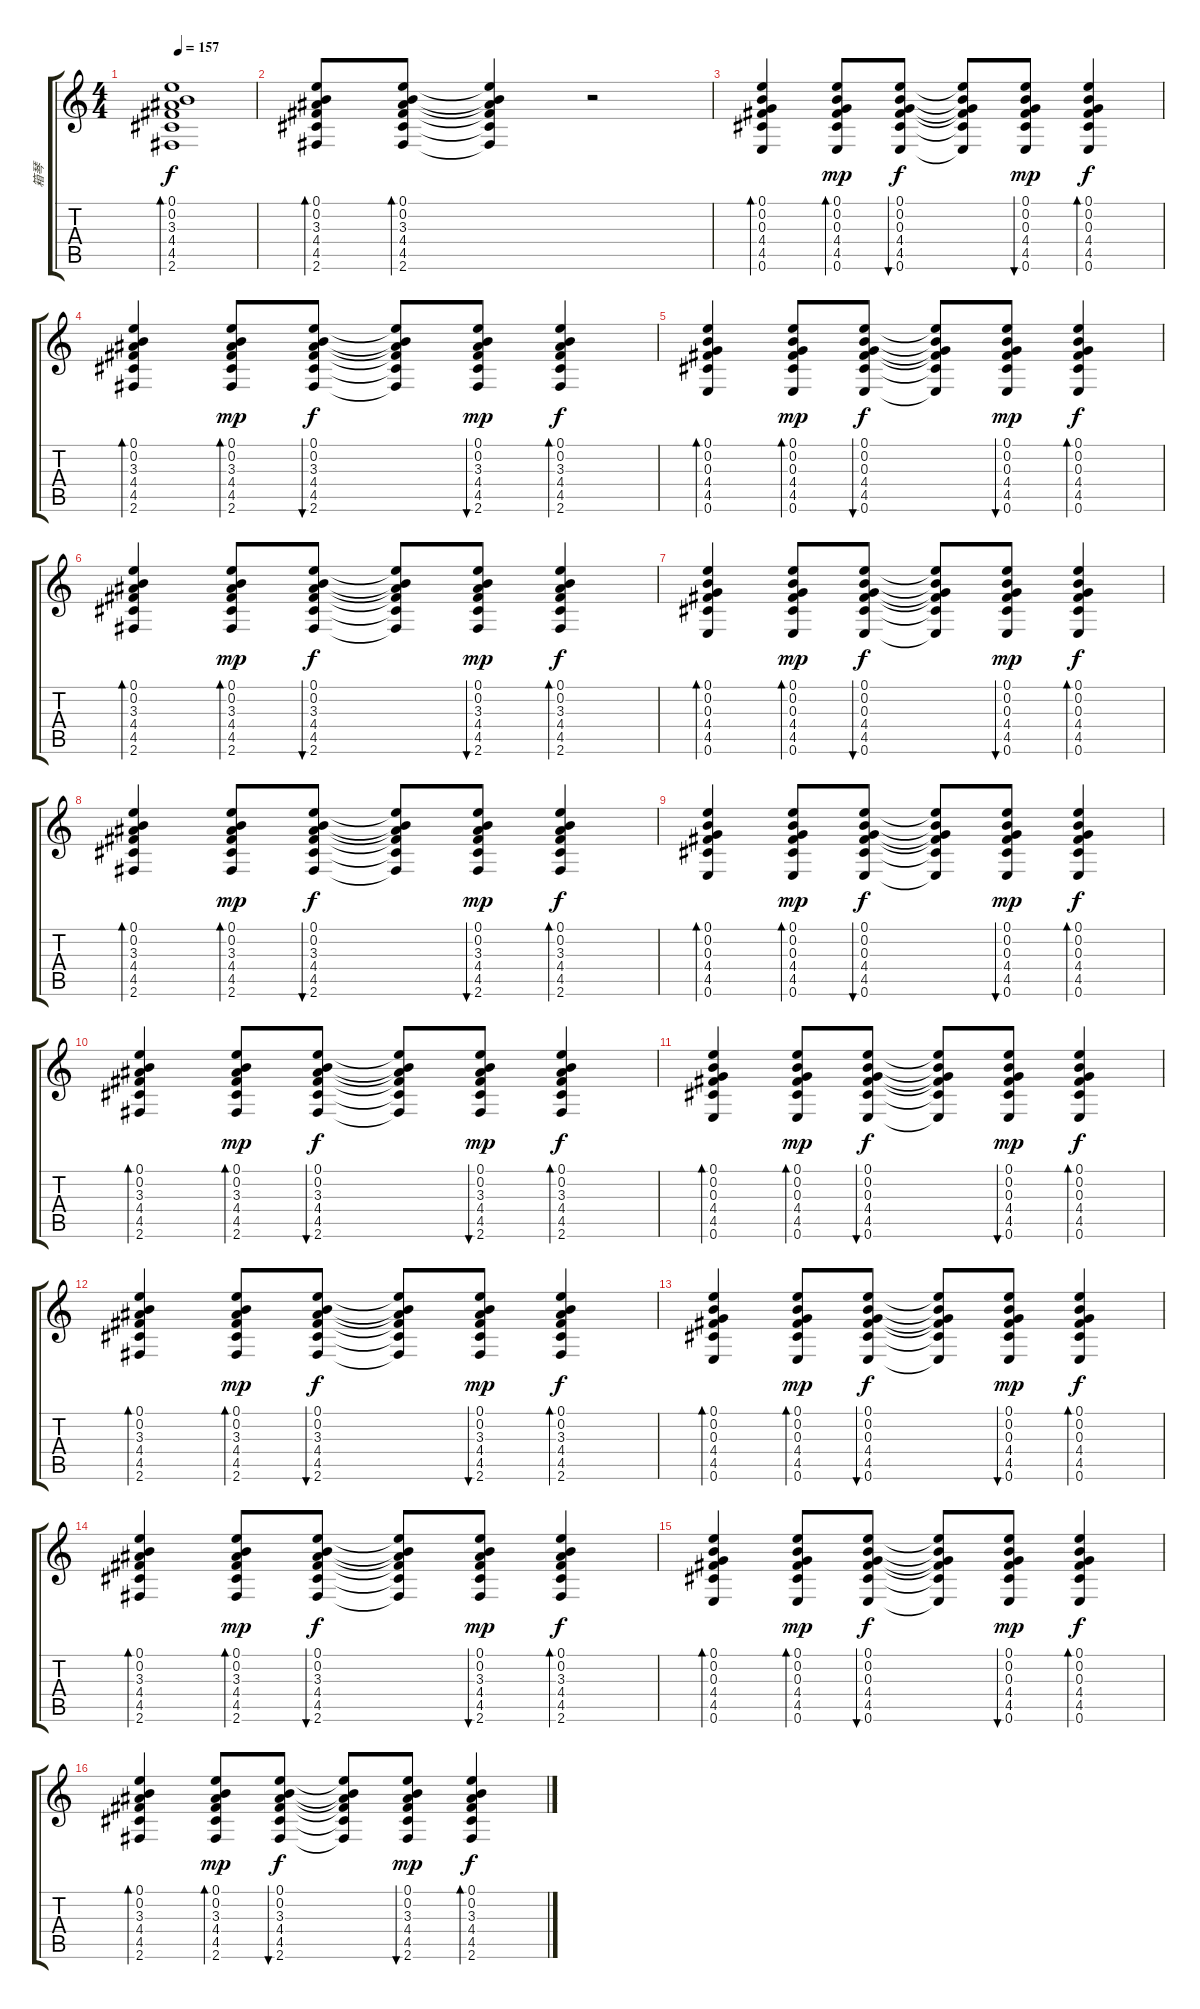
\track ("箱琴" "箱琴") {instrument acousticguitarsteel}
\staff {score tabs}
\tuning (E4 B3 G3 D3 A2 E2) {hide}
\ts (4 4)
\tempo 157
\clef g2
\ks c
(0.1 0.2 3.3 4.4 4.5 2.6).1{bd 120 dy f} |
(0.1 0.2 3.3 4.4 4.5 2.6).8{bd 120} (0.1 0.2 3.3 4.4 4.5 2.6).8{bd 60} (0.1{t} 0.2{t} 3.3{t} 4.4{t} 4.5{t} 2.6{t}).4 r.2 |
(0.1 0.2 0.3 4.4 4.5 0.6).4{bd 30} (0.1 0.2 0.3 4.4 4.5 0.6).8{bd 30 dy mp} (0.1 0.2 0.3 4.4 4.5 0.6).8{bu 30 dy f} (0.1{t} 0.2{t} 0.3{t} 4.4{t} 4.5{t} 0.6{t}).8 (0.1 0.2 0.3 4.4 4.5 0.6).8{bu 30 dy mp} (0.1 0.2 0.3 4.4 4.5 0.6).4{bd 30 dy f} |
(0.1 0.2 3.3 4.4 4.5 2.6).4{bd 30} (0.1 0.2 3.3 4.4 4.5 2.6).8{bd 30 dy mp} (0.1 0.2 3.3 4.4 4.5 2.6).8{bu 30 dy f} (0.1{t} 0.2{t} 3.3{t} 4.4{t} 4.5{t} 2.6{t}).8 (0.1 0.2 3.3 4.4 4.5 2.6).8{bu 30 dy mp} (0.1 0.2 3.3 4.4 4.5 2.6).4{bd 30 dy f} |
(0.1 0.2 0.3 4.4 4.5 0.6).4{bd 30} (0.1 0.2 0.3 4.4 4.5 0.6).8{bd 30 dy mp} (0.1 0.2 0.3 4.4 4.5 0.6).8{bu 30 dy f} (0.1{t} 0.2{t} 0.3{t} 4.4{t} 4.5{t} 0.6{t}).8 (0.1 0.2 0.3 4.4 4.5 0.6).8{bu 30 dy mp} (0.1 0.2 0.3 4.4 4.5 0.6).4{bd 30 dy f} |
(0.1 0.2 3.3 4.4 4.5 2.6).4{bd 30} (0.1 0.2 3.3 4.4 4.5 2.6).8{bd 30 dy mp} (0.1 0.2 3.3 4.4 4.5 2.6).8{bu 30 dy f} (0.1{t} 0.2{t} 3.3{t} 4.4{t} 4.5{t} 2.6{t}).8 (0.1 0.2 3.3 4.4 4.5 2.6).8{bu 30 dy mp} (0.1 0.2 3.3 4.4 4.5 2.6).4{bd 30 dy f} |
(0.1 0.2 0.3 4.4 4.5 0.6).4{bd 30} (0.1 0.2 0.3 4.4 4.5 0.6).8{bd 30 dy mp} (0.1 0.2 0.3 4.4 4.5 0.6).8{bu 30 dy f} (0.1{t} 0.2{t} 0.3{t} 4.4{t} 4.5{t} 0.6{t}).8 (0.1 0.2 0.3 4.4 4.5 0.6).8{bu 30 dy mp} (0.1 0.2 0.3 4.4 4.5 0.6).4{bd 30 dy f} |
(0.1 0.2 3.3 4.4 4.5 2.6).4{bd 30} (0.1 0.2 3.3 4.4 4.5 2.6).8{bd 30 dy mp} (0.1 0.2 3.3 4.4 4.5 2.6).8{bu 30 dy f} (0.1{t} 0.2{t} 3.3{t} 4.4{t} 4.5{t} 2.6{t}).8 (0.1 0.2 3.3 4.4 4.5 2.6).8{bu 30 dy mp} (0.1 0.2 3.3 4.4 4.5 2.6).4{bd 30 dy f} |
(0.1 0.2 0.3 4.4 4.5 0.6).4{bd 30} (0.1 0.2 0.3 4.4 4.5 0.6).8{bd 30 dy mp} (0.1 0.2 0.3 4.4 4.5 0.6).8{bu 30 dy f} (0.1{t} 0.2{t} 0.3{t} 4.4{t} 4.5{t} 0.6{t}).8 (0.1 0.2 0.3 4.4 4.5 0.6).8{bu 30 dy mp} (0.1 0.2 0.3 4.4 4.5 0.6).4{bd 30 dy f} |
(0.1 0.2 3.3 4.4 4.5 2.6).4{bd 30} (0.1 0.2 3.3 4.4 4.5 2.6).8{bd 30 dy mp} (0.1 0.2 3.3 4.4 4.5 2.6).8{bu 30 dy f} (0.1{t} 0.2{t} 3.3{t} 4.4{t} 4.5{t} 2.6{t}).8 (0.1 0.2 3.3 4.4 4.5 2.6).8{bu 30 dy mp} (0.1 0.2 3.3 4.4 4.5 2.6).4{bd 30 dy f} |
(0.1 0.2 0.3 4.4 4.5 0.6).4{bd 30} (0.1 0.2 0.3 4.4 4.5 0.6).8{bd 30 dy mp} (0.1 0.2 0.3 4.4 4.5 0.6).8{bu 30 dy f} (0.1{t} 0.2{t} 0.3{t} 4.4{t} 4.5{t} 0.6{t}).8 (0.1 0.2 0.3 4.4 4.5 0.6).8{bu 30 dy mp} (0.1 0.2 0.3 4.4 4.5 0.6).4{bd 30 dy f} |
(0.1 0.2 3.3 4.4 4.5 2.6).4{bd 30} (0.1 0.2 3.3 4.4 4.5 2.6).8{bd 30 dy mp} (0.1 0.2 3.3 4.4 4.5 2.6).8{bu 30 dy f} (0.1{t} 0.2{t} 3.3{t} 4.4{t} 4.5{t} 2.6{t}).8 (0.1 0.2 3.3 4.4 4.5 2.6).8{bu 30 dy mp} (0.1 0.2 3.3 4.4 4.5 2.6).4{bd 30 dy f} |
(0.1 0.2 0.3 4.4 4.5 0.6).4{bd 30} (0.1 0.2 0.3 4.4 4.5 0.6).8{bd 30 dy mp} (0.1 0.2 0.3 4.4 4.5 0.6).8{bu 30 dy f} (0.1{t} 0.2{t} 0.3{t} 4.4{t} 4.5{t} 0.6{t}).8 (0.1 0.2 0.3 4.4 4.5 0.6).8{bu 30 dy mp} (0.1 0.2 0.3 4.4 4.5 0.6).4{bd 30 dy f} |
(0.1 0.2 3.3 4.4 4.5 2.6).4{bd 30} (0.1 0.2 3.3 4.4 4.5 2.6).8{bd 30 dy mp} (0.1 0.2 3.3 4.4 4.5 2.6).8{bu 30 dy f} (0.1{t} 0.2{t} 3.3{t} 4.4{t} 4.5{t} 2.6{t}).8 (0.1 0.2 3.3 4.4 4.5 2.6).8{bu 30 dy mp} (0.1 0.2 3.3 4.4 4.5 2.6).4{bd 30 dy f} |
(0.1 0.2 0.3 4.4 4.5 0.6).4{bd 30} (0.1 0.2 0.3 4.4 4.5 0.6).8{bd 30 dy mp} (0.1 0.2 0.3 4.4 4.5 0.6).8{bu 30 dy f} (0.1{t} 0.2{t} 0.3{t} 4.4{t} 4.5{t} 0.6{t}).8 (0.1 0.2 0.3 4.4 4.5 0.6).8{bu 30 dy mp} (0.1 0.2 0.3 4.4 4.5 0.6).4{bd 30 dy f} |
(0.1 0.2 3.3 4.4 4.5 2.6).4{bd 30} (0.1 0.2 3.3 4.4 4.5 2.6).8{bd 30 dy mp} (0.1 0.2 3.3 4.4 4.5 2.6).8{bu 30 dy f} (0.1{t} 0.2{t} 3.3{t} 4.4{t} 4.5{t} 2.6{t}).8 (0.1 0.2 3.3 4.4 4.5 2.6).8{bu 30 dy mp} (0.1 0.2 3.3 4.4 4.5 2.6).4{bd 30 dy f}
